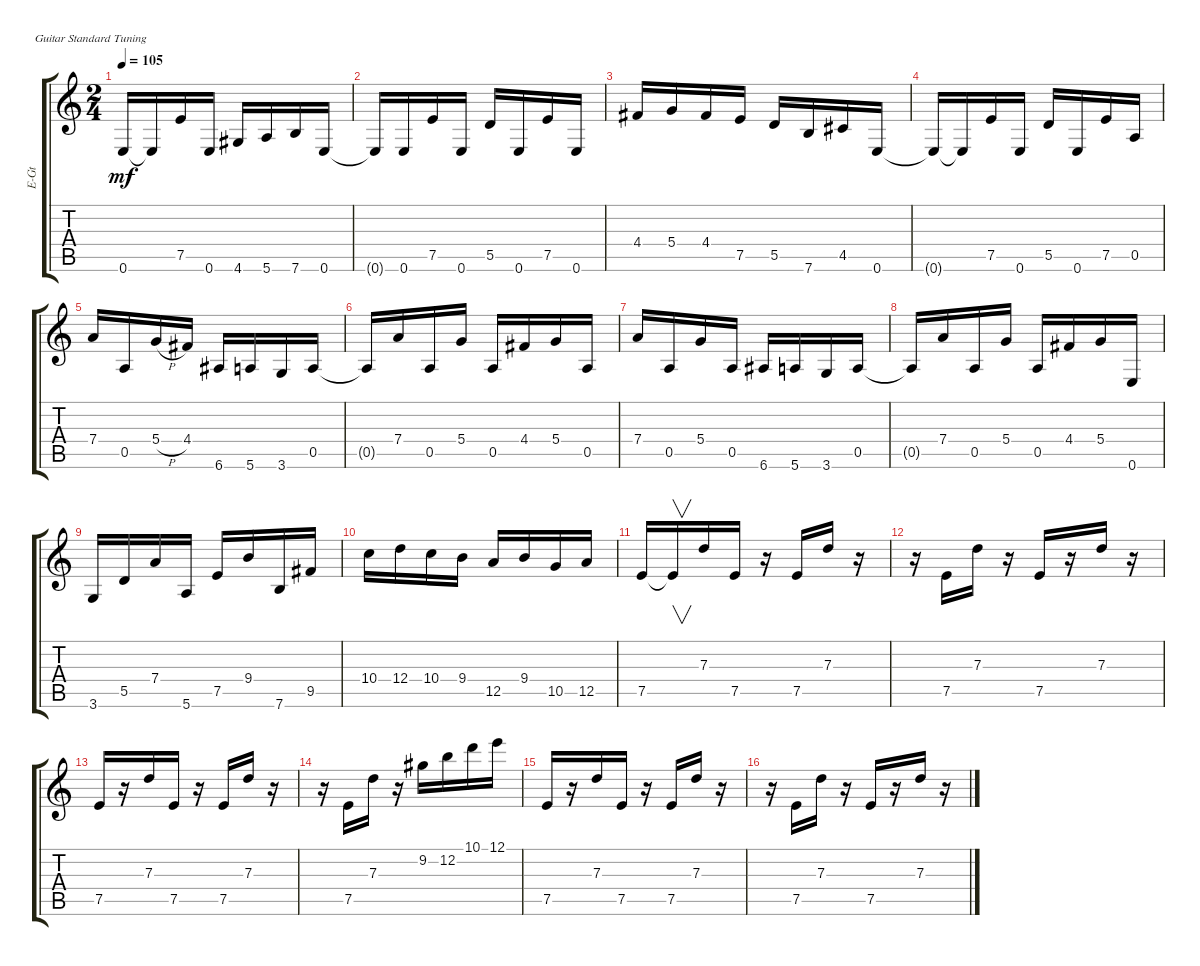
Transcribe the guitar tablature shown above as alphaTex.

\defaultSystemsLayout 4
\bracketExtendMode groupsimilarinstruments
\otherSystemsTrackNameOrientation horizontal
\track ("Al Di Electric" "E-Gt") {instrument overdrivenguitar}
\staff {score tabs}
\tuning (E4 B3 G3 D3 A2 E2)
\ts (2 4)
\tempo 105
\clef g2
\ks c
0.6{t}.16{dy mf beam Up} 0.6{t}.16{beam Up} 7.5.16{beam Up} 0.6.16{beam Up} 4.6{acc #}.16{beam Up} 5.6.16{beam Up} 7.6.16{beam Up} 0.6.16{beam Up} |
0.6{t}.16{beam Up} 0.6.16{beam Up} 7.5.16{beam Up} 0.6.16{beam Up} 5.5.16{beam Up} 0.6.16{beam Up} 7.5.16{beam Up} 0.6.16{beam Up} |
4.4{acc #}.16{beam Up} 5.4.16{beam Up} 4.4{acc #}.16{beam Up} 7.5.16{beam Up} 5.5.16{beam Up} 7.6.16{beam Up} 4.5{acc #}.16{beam Up} 0.6.16{beam Up} |
0.6{t}.16{beam Up} 0.6{t}.16{beam Up} 7.5.16{beam Up} 0.6.16{beam Up} 5.5.16{beam Up} 0.6.16{beam Up} 7.5.16{beam Up} 0.5.16{beam Up} |
7.4.16{beam Up} 0.5.16{beam Up} 5.4{h}.16{beam Up} 4.4{acc #}.16{beam Up} 6.6{acc #}.16{beam Up} 5.6.16{beam Up} 3.6.16{beam Up} 0.5.16{beam Up} |
0.5{t}.16{beam Up} 7.4.16{beam Up} 0.5.16{beam Up} 5.4.16{beam Up} 0.5.16{beam Up} 4.4{acc #}.16{beam Up} 5.4.16{beam Up} 0.5.16{beam Up} |
7.4.16{beam Up} 0.5.16{beam Up} 5.4.16{beam Up} 0.5.16{beam Up} 6.6{acc #}.16{beam Up} 5.6.16{beam Up} 3.6.16{beam Up} 0.5.16{beam Up} |
0.5{t}.16{beam Up} 7.4.16{beam Up} 0.5.16{beam Up} 5.4.16{beam Up} 0.5.16{beam Up} 4.4{acc #}.16{beam Up} 5.4.16{beam Up} 0.6.16{beam Up} |
3.6.16{beam Up} 5.5.16{beam Up} 7.4.16{beam Up} 5.6.16{beam Up} 7.5.16{beam Up} 9.4.16{beam Up} 7.6.16{beam Up} 9.5{acc #}.16{beam Up} |
10.4.16{beam Down} 12.4.16{beam Down} 10.4.16{beam Down} 9.4.16{beam Down} 12.5.16{beam Up} 9.4.16{beam Up} 10.5.16{beam Up} 12.5.16{beam Up} |
7.5.16{beam Up} 7.5{t}.16{v beam Up} 7.3.16{beam Up} 7.5.16{beam Up} r.16{beam Up} 7.5.16{beam Up} 7.3.16{beam Up} r.16{beam Up} |
r.16{beam Down} 7.5.16{beam Up} 7.3.16{beam Up} r.16{beam Up} 7.5.16{beam Up} r.16{beam Up} 7.3.16{beam Up} r.16{beam Up} |
7.5.16{beam Up} r.16{beam Up} 7.3.16{beam Up} 7.5.16{beam Up} r.16{beam Up} 7.5.16{beam Up} 7.3.16{beam Up} r.16{beam Up} |
r.16{beam Down} 7.5.16{beam Up} 7.3.16{beam Up} r.16{beam Up} 9.2{acc #}.16{beam Down} 12.2.16{beam Down} 10.1.16{beam Down} 12.1.16{beam Down} |
7.5.16{beam Up} r.16{beam Up} 7.3.16{beam Up} 7.5.16{beam Up} r.16{beam Up} 7.5.16{beam Up} 7.3.16{beam Up} r.16{beam Up} |
r.16{beam Down} 7.5.16{beam Up} 7.3.16{beam Up} r.16{beam Up} 7.5.16{beam Up} r.16{beam Up} 7.3.16{beam Up} r.16{beam Up}
